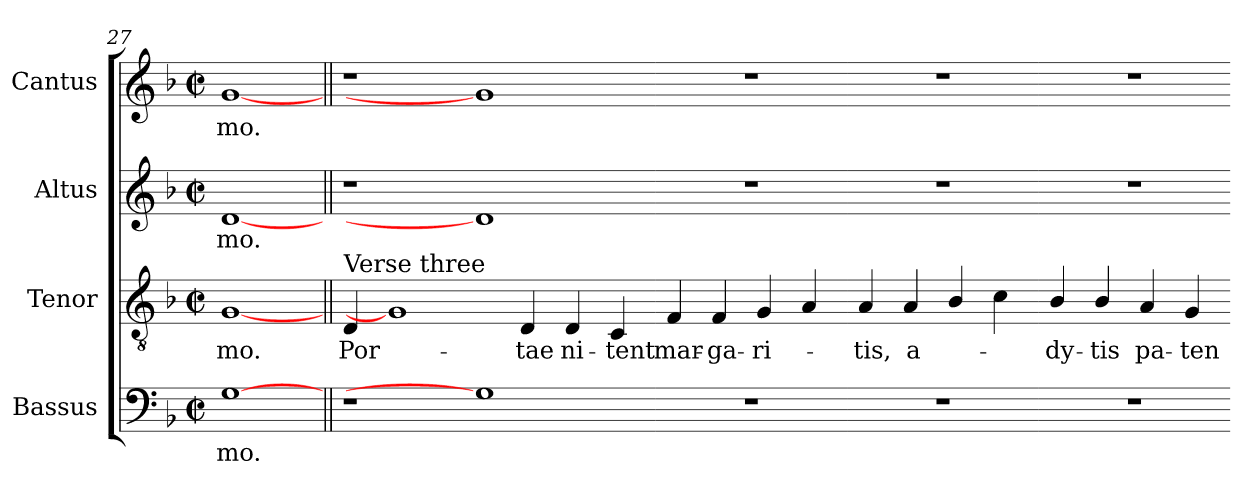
**kern	**text	**kern	**text	**kern	**text	**kern	**text
*part4	*part4	*part3	*part3	*part2	*part2	*part1	*part1
*staff4	*staff4	*staff3	*staff3	*staff2	*staff2	*staff1	*staff1
*I"Bassus	*	*I"Tenor	*	*I"Altus	*	*I"Cantus	*
*I'B.	*	*I'T.	*	*I'A.	*	*I'S.	*
*clefF4	*	*clefGv2	*	*clefG2	*	*clefG2	*
*	*	*ITrd7c12	*	*	*	*	*
*k[b-]	*	*k[b-]	*	*k[b-]	*	*k[b-]	*
*F:	*	*F:	*	*F:	*	*F:	*
*M2/2	*	*M2/2	*	*M2/2	*	*M2/2	*
*met(c|)	*	*met(c|)	*	*met(c|)	*	*met(c|)	*
=27	=27	=27	=27	=27	=27	=27	=27
!	!LO:LY:b:color=#000000	!	!	!	!	!	!
!	!	!	!LO:LY:b:color=#000000	!	!	!	!
!	!	!	!	!	!LO:LY:b:color=#000000	!	!
!	!	!	!	!	!	!	!LO:LY:b:color=#000000
[1Gi	-mo.	[1GGi	-mo.	[1di	-mo.	[1gi	-mo.
!!LO:PB:g=z
=28||	=28||	=28||	=28||	=28||	=28||	=28||	=28||
!	!	!LO:TX:a:t=Verse three	!	!	!	!	!
!	!	!	!LO:LY:b:color=#000000	!	!	!	!
1r	.	4DDi/	Por-	1r	.	1r	.
.	.	1GGi]	.	.	.	.	.
1Gi]	.	.	.	1di]	.	1gi]	.
!	!	!	!LO:LY:b:color=#000000	!	!	!	!
.	.	4DDi/	-tae	.	.	.	.
!	!	!	!LO:LY:b:color=#000000	!	!	!	!
.	.	4DDi/	ni-	.	.	.	.
!	!	!	!LO:LY:b:color=#000000	!	!	!	!
.	.	4CCi/	-tent	.	.	.	.
=29-	=29-	=29-	=29-	=29-	=29-	=29-	=29-
!	!	!	!LO:LY:b:color=#000000	!	!	!	!
1r	.	4FFi/	mar-	1r	.	1r	.
!	!	!	!LO:LY:b:color=#000000	!	!	!	!
.	.	4FFi/	-ga-	.	.	.	.
!	!	!	!LO:LY:b:color=#000000	!	!	!	!
.	.	4GGi/	-ri-	.	.	.	.
.	.	4AAi/	.	.	.	.	.
=30-	=30-	=30-	=30-	=30-	=30-	=30-	=30-
!	!	!	!LO:LY:b:color=#000000	!	!	!	!
1r	.	4AAi/	-tis,	1r	.	1r	.
!	!	!	!LO:LY:b:color=#000000	!	!	!	!
.	.	4AAi/	a-	.	.	.	.
.	.	4BB-i/	.	.	.	.	.
.	.	4Ci\	.	.	.	.	.
=31-	=31-	=31-	=31-	=31-	=31-	=31-	=31-
!	!	!	!LO:LY:b:color=#000000	!	!	!	!
1r	.	4BB-i/	-dy-	1r	.	1r	.
!	!	!	!LO:LY:b:color=#000000	!	!	!	!
.	.	4BB-i/	-tis	.	.	.	.
!	!	!	!LO:LY:b:color=#000000	!	!	!	!
.	.	4AAi/	pa-	.	.	.	.
!	!	!	!LO:LY:b:color=#000000	!	!	!	!
.	.	4GGi/	-ten-	.	.	.	.
=-	=-	=-	=-	=-	=-	=-	=-
*-	*-	*-	*-	*-	*-	*-	*-
